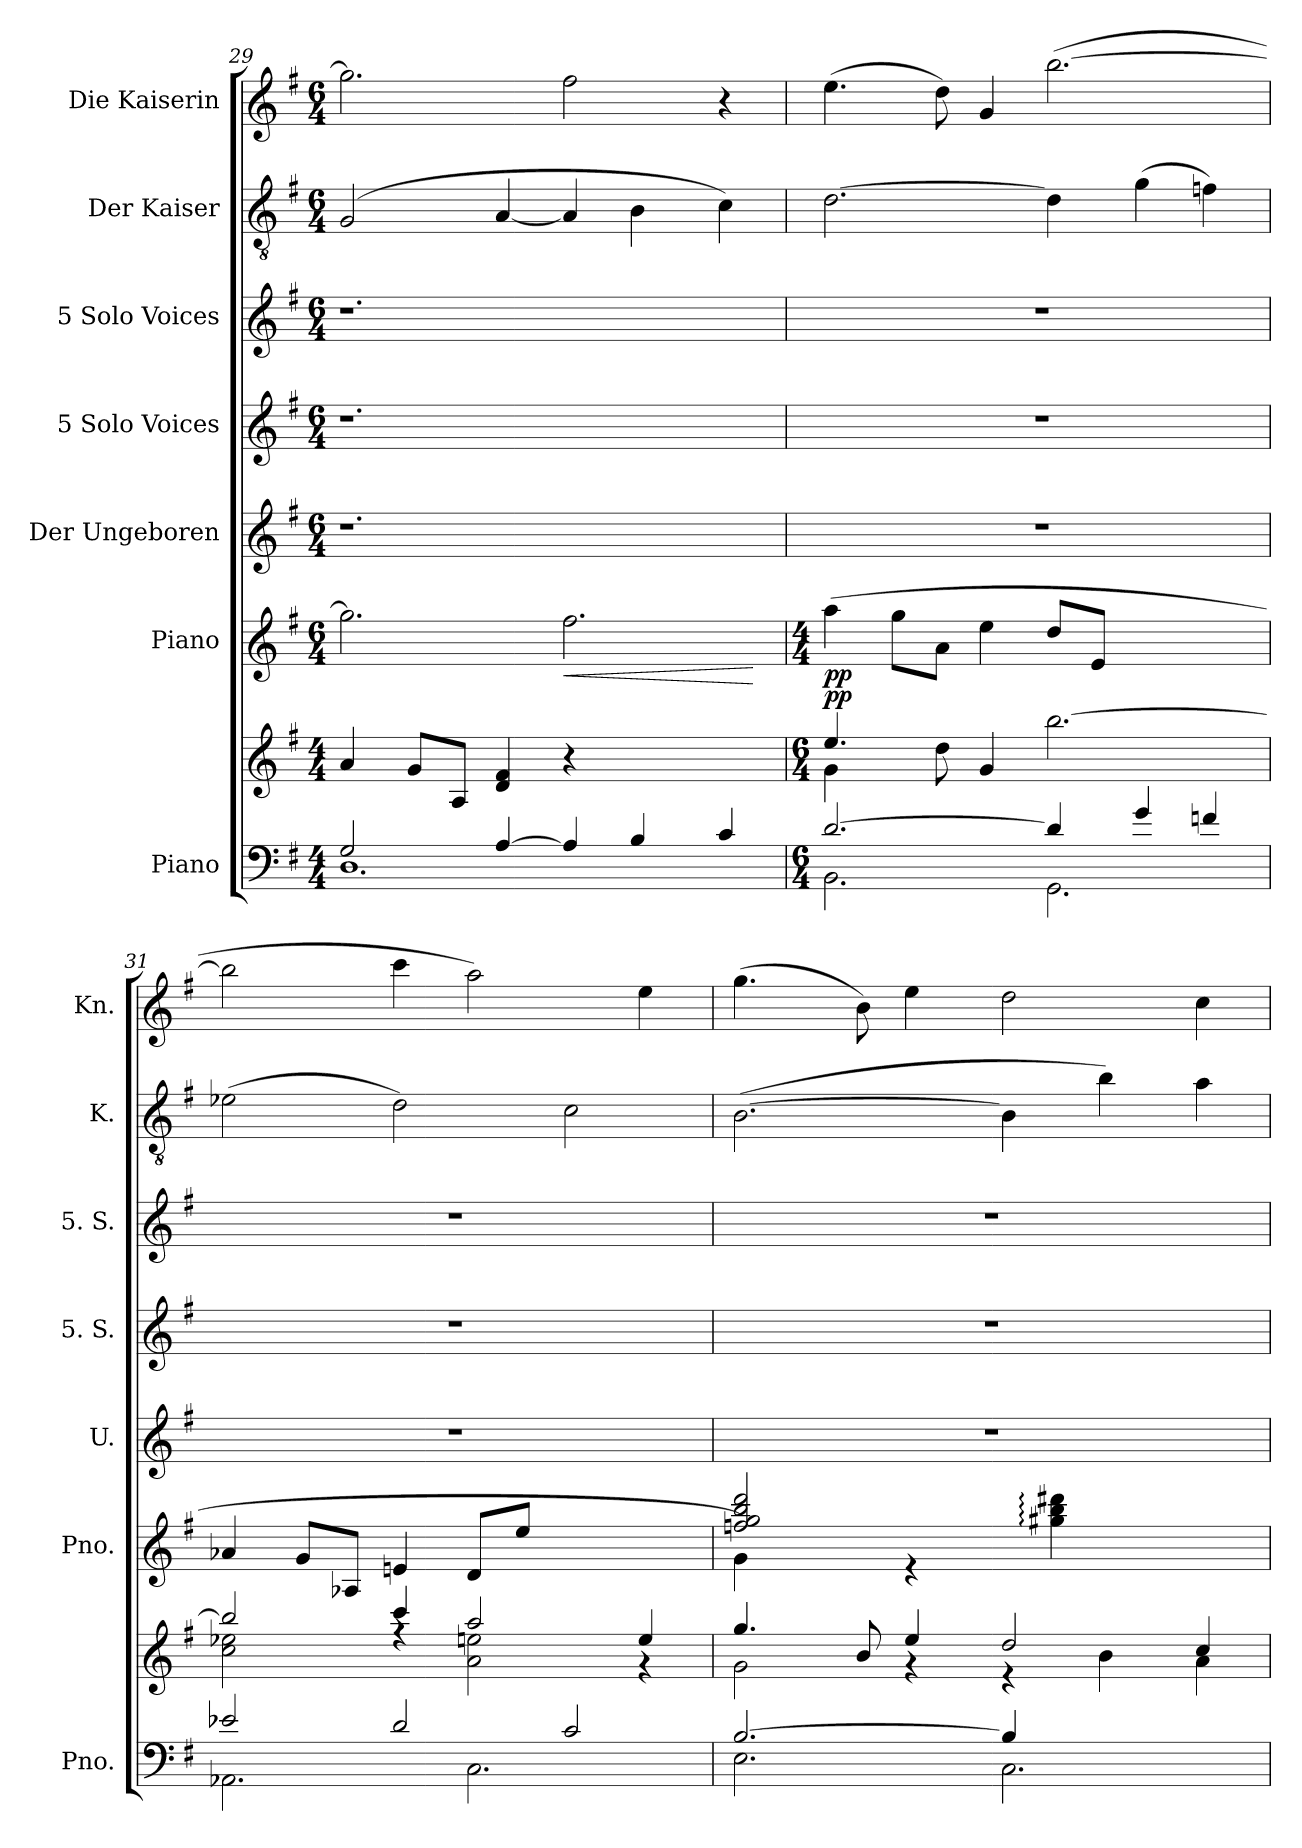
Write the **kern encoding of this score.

**kern	**kern	**dynam	**kern	**dynam	**kern	**kern	**kern	**kern	**kern
*part7	*part7	*part7	*part6	*part6	*part5	*part4	*part3	*part2	*part1
*staff8	*staff7	*staff7/8	*staff6	*staff6	*staff5	*staff4	*staff3	*staff2	*staff1
*I"Piano	*	*	*I"Piano	*	*I"Der Ungeboren	*I"5 Solo Voices	*I"5 Solo Voices	*I"Der Kaiser	*I"Die Kaiserin
*I'Pno.	*	*	*I'Pno.	*	*I'U.	*I'5. S.	*I'5. S.	*I'K.	*I'Kn.
*clefF4	*clefG2	*	*clefG2	*	*clefG2	*clefG2	*clefG2	*clefGv2	*clefG2
*k[f#]	*k[f#]	*	*k[f#]	*	*k[f#]	*k[f#]	*k[f#]	*k[f#]	*k[f#]
*M4/4	*M4/4	*	*M6/4	*	*M6/4	*M6/4	*M6/4	*M6/4	*M6/4
=29	=29	=29	=29	=29	=29	=29	=29	=29	=29
*^	*	*	*	*	*	*	*	*	*
2G/	1.D	4a/	.	2.gg\]	.	1.r	1.r	1.r	(>2G/	2.gg\]
.	.	8g/L	.	.	.	.	.	.	.	.
.	.	8A/J	.	.	.	.	.	.	.	.
[4A/	.	4d/ 4f#/	.	.	.	.	.	.	[4A/	.
!	!	!LO:N:vis=4	!	!	!LO:HP:b	!	!	!	!	!
4A/]	.	4.r	.	2.ff#\	<	.	.	.	4A/]	2ff#\
4B/	.	.	.	.	.	.	.	.	4B\	.
.	.	4.ryy	.	.	.	.	.	.	.	.
4c/	.	.	.	.	.	.	.	.	4c\)	4r
*v	*v	*	*	*	*	*	*	*	*	*
.	.	.	.	[	.	.	.	.	.
=30	=30	=30	=30	=30	=30	=30	=30	=30	=30
*M6/4	*M6/4	*	*M4/4	*	*	*	*	*	*
*^	*^	*	*	*	*	*	*	*	*
!	!	!	!	!LO:DY:a	!	!LO:DY:b	!	!	!	!	!
[2.d/	2.BB\	4.ee/	4g\	pp	(>4aa\	pp	1.r	1.r	1.r	[2.d\	(>4.ee\
.	.	.	1ryy	.	8gg\L	.	.	.	.	.	.
.	.	8dd\	.	.	8a\J	.	.	.	.	.	8dd\)
.	.	4g/	.	.	4ee\	.	.	.	.	.	4g/
4d/]	2.GG\	[2.bb\	.	.	8dd/L	.	.	.	.	4d\]	(>[2.bb\
.	.	.	.	.	8e/J	.	.	.	.	.	.
4g/	.	.	.	.	2ryy	.	.	.	.	(>4g\	.
4fn/	.	.	4ryy	.	.	.	.	.	.	4fn\)	.
=31	=31	=31	=31	=31	=31	=31	=31	=31	=31	=31	=31
2e-X/	2.AA-X\	2bb/]	2cc\ 2ee-X\	.	4a-X/	.	1.r	1.r	1.r	(>2e-X\	2bb\]
.	.	.	.	.	8g/L	.	.	.	.	.	.
.	.	.	.	.	8A-X/J	.	.	.	.	.	.
2d/	.	4ccc/	4rff	.	4en/	.	.	.	.	2d\)	4ccc\
.	2.C\	2aa/	2a\ 2een\	.	8d/L	.	.	.	.	.	2aa\)
.	.	.	.	.	8ee/J	.	.	.	.	.	.
2c/	.	.	.	.	2ryy	.	.	.	.	2c\	.
.	.	4ee/	4r	.	.	.	.	.	.	.	4ee\
!!LO:PB:g=z
=32	=32	=32	=32	=32	=32	=32	=32	=32	=32	=32	=32
*	*	*	*	*	*^	*	*	*	*	*	*
[2.B/	2.E\	4.gg/	2g\	.	2ffn/ 2gg/ 2bb/ 2ddd/	4g\)	.	1.r	1.r	1.r	(>[2.B\	(>4.gg\
.	.	.	.	.	.	4.ryy	.	.	.	.	.	.
.	.	8b/	.	.	.	.	.	.	.	.	.	8b\)
!	!	!	!	!	!LO:N:vis=4	!	!	!	!	!	!	!
.	.	4ee/	4r	.	4.re	.	.	.	.	.	.	4ee\
.	.	.	.	.	.	2..ryy	.	.	.	.	.	.
4B/]	2.C\	2dd/	4r	.	.	.	.	.	.	.	4B\]	2dd\
.	.	.	.	.	4gg#X\: 4bb\: 4ddd#X\:	.	.	.	.	.	.	.
2ryy	.	.	4b\	.	.	.	.	.	.	.	4b\)	.
.	.	.	.	.	4.ryy	.	.	.	.	.	.	.
.	.	4cc/	4a\	.	.	.	.	.	.	.	4a\	4cc\
*v	*v	*	*	*	*v	*v	*	*	*	*	*	*
*	*v	*v	*	*	*	*	*	*	*	*
=	=	=	=	=	=	=	=	=	=
*-	*-	*-	*-	*-	*-	*-	*-	*-	*-
